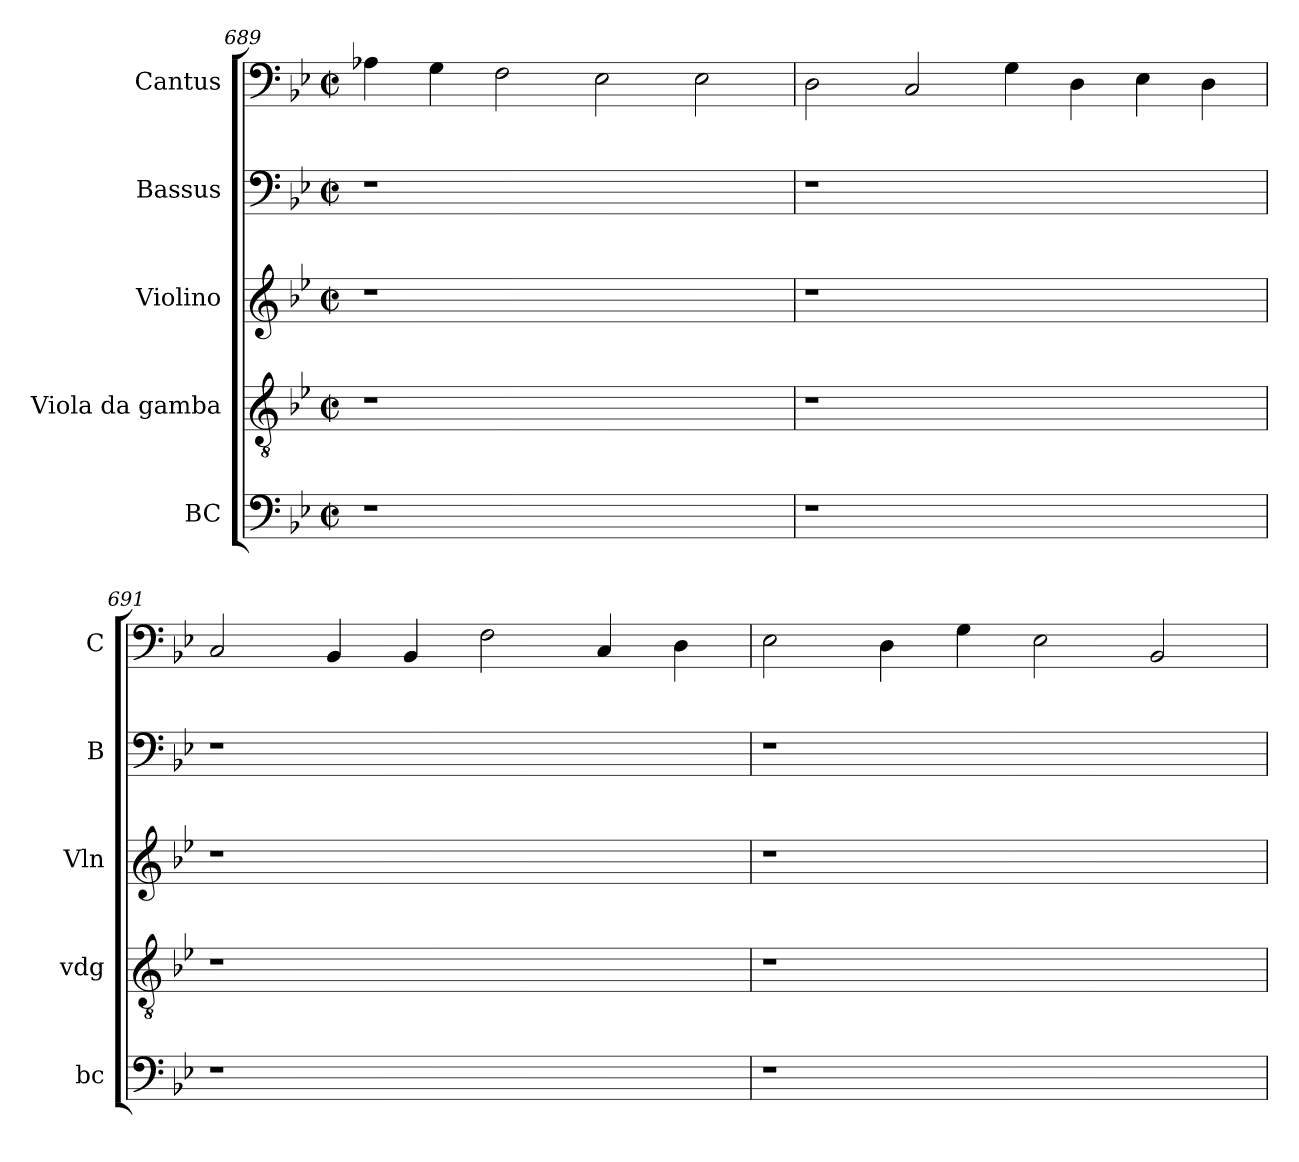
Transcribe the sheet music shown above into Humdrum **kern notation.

**kern	**kern	**kern	**kern	**kern
*part5	*part4	*part3	*part2	*part1
*staff5	*staff4	*staff3	*staff2	*staff1
*I"BC	*I"Viola da gamba	*I"Violino	*I"Bassus	*I"Cantus
*I'bc	*I'vdg	*I'Vln	*I'B	*I'C
*clefF4	*clefGv2	*clefG2	*clefF4	*clefF4
*k[b-e-]	*k[b-e-]	*k[b-e-]	*k[b-e-]	*k[b-e-]
*B-:	*B-:	*B-:	*B-:	*B-:
*M2/2	*M2/2	*M2/2	*M2/2	*M2/2
*met(c|)	*met(c|)	*met(c|)	*met(c|)	*met(c|)
=689	=689	=689	=689	=689
1r	1r	1r	1r	4A-X\
.	.	.	.	4G\
.	.	.	.	2F\
1ryy	1ryy	1ryy	1ryy	2E-\
.	.	.	.	2E-\
=690	=690	=690	=690	=690
1r	1r	1r	1r	2D\
.	.	.	.	2C/
1ryy	1ryy	1ryy	1ryy	4G\
.	.	.	.	4D\
.	.	.	.	4E-\
.	.	.	.	4D\
=691	=691	=691	=691	=691
1r	1r	1r	1r	2C/
.	.	.	.	4BB-/
.	.	.	.	4BB-/
1ryy	1ryy	1ryy	1ryy	2F\
.	.	.	.	4C/
.	.	.	.	4D\
!!LO:LB:g=z
=692	=692	=692	=692	=692
1r	1r	1r	1r	2E-\
.	.	.	.	4D\
.	.	.	.	4G\
1ryy	1ryy	1ryy	1ryy	2E-\
.	.	.	.	2BB-/
=	=	=	=	=
*-	*-	*-	*-	*-
